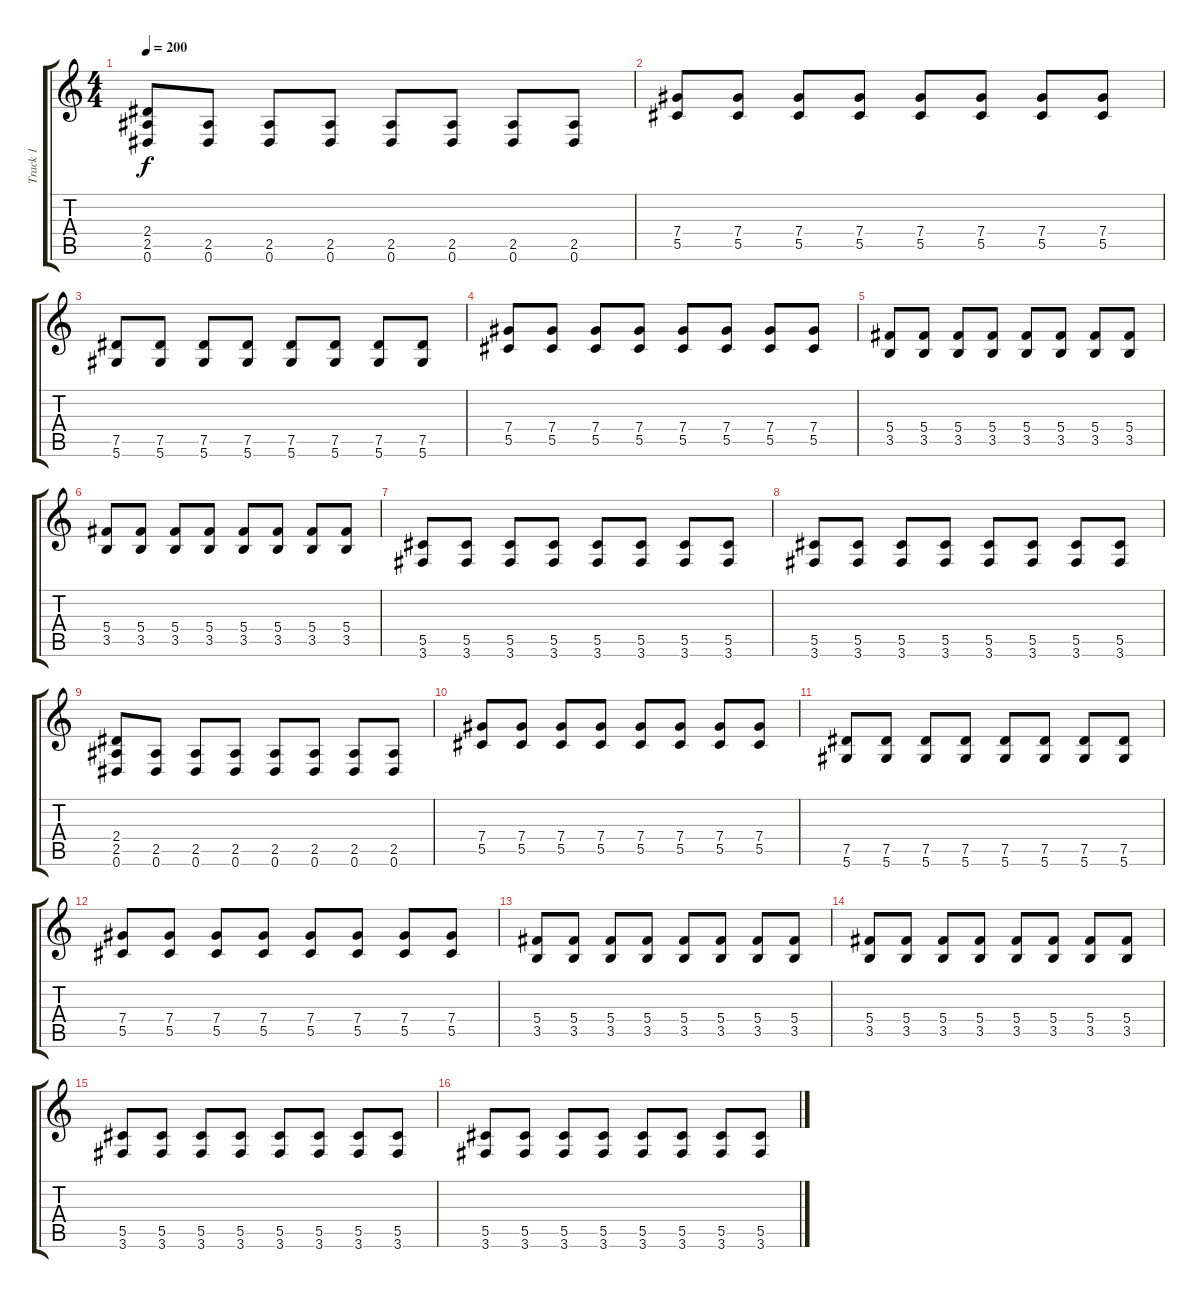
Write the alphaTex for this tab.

\track ("Track 1" "Track 1") {instrument distortionguitar}
\staff {score tabs}
\tuning (Eb4 Bb3 Gb3 Db3 Ab2 Eb2) {hide}
\ts (4 4)
\tempo 200
\clef g2
\ks c
(2.4 2.5 0.6).8{dy f} (2.5 0.6).8 (2.5 0.6).8 (2.5 0.6).8 (2.5 0.6).8 (2.5 0.6).8 (2.5 0.6).8 (2.5 0.6).8 |
(7.4 5.5).8 (7.4 5.5).8 (7.4 5.5).8 (7.4 5.5).8 (7.4 5.5).8 (7.4 5.5).8 (7.4 5.5).8 (7.4 5.5).8 |
(7.5 5.6).8 (7.5 5.6).8 (7.5 5.6).8 (7.5 5.6).8 (7.5 5.6).8 (7.5 5.6).8 (7.5 5.6).8 (7.5 5.6).8 |
(7.4 5.5).8 (7.4 5.5).8 (7.4 5.5).8 (7.4 5.5).8 (7.4 5.5).8 (7.4 5.5).8 (7.4 5.5).8 (7.4 5.5).8 |
(5.4 3.5).8 (5.4 3.5).8 (5.4 3.5).8 (5.4 3.5).8 (5.4 3.5).8 (5.4 3.5).8 (5.4 3.5).8 (5.4 3.5).8 |
(5.4 3.5).8 (5.4 3.5).8 (5.4 3.5).8 (5.4 3.5).8 (5.4 3.5).8 (5.4 3.5).8 (5.4 3.5).8 (5.4 3.5).8 |
(5.5 3.6).8 (5.5 3.6).8 (5.5 3.6).8 (5.5 3.6).8 (5.5 3.6).8 (5.5 3.6).8 (5.5 3.6).8 (5.5 3.6).8 |
(5.5 3.6).8 (5.5 3.6).8 (5.5 3.6).8 (5.5 3.6).8 (5.5 3.6).8 (5.5 3.6).8 (5.5 3.6).8 (5.5 3.6).8 |
(2.4 2.5 0.6).8 (2.5 0.6).8 (2.5 0.6).8 (2.5 0.6).8 (2.5 0.6).8 (2.5 0.6).8 (2.5 0.6).8 (2.5 0.6).8 |
(7.4 5.5).8 (7.4 5.5).8 (7.4 5.5).8 (7.4 5.5).8 (7.4 5.5).8 (7.4 5.5).8 (7.4 5.5).8 (7.4 5.5).8 |
(7.5 5.6).8 (7.5 5.6).8 (7.5 5.6).8 (7.5 5.6).8 (7.5 5.6).8 (7.5 5.6).8 (7.5 5.6).8 (7.5 5.6).8 |
(7.4 5.5).8 (7.4 5.5).8 (7.4 5.5).8 (7.4 5.5).8 (7.4 5.5).8 (7.4 5.5).8 (7.4 5.5).8 (7.4 5.5).8 |
(5.4 3.5).8 (5.4 3.5).8 (5.4 3.5).8 (5.4 3.5).8 (5.4 3.5).8 (5.4 3.5).8 (5.4 3.5).8 (5.4 3.5).8 |
(5.4 3.5).8 (5.4 3.5).8 (5.4 3.5).8 (5.4 3.5).8 (5.4 3.5).8 (5.4 3.5).8 (5.4 3.5).8 (5.4 3.5).8 |
(5.5 3.6).8 (5.5 3.6).8 (5.5 3.6).8 (5.5 3.6).8 (5.5 3.6).8 (5.5 3.6).8 (5.5 3.6).8 (5.5 3.6).8 |
(5.5 3.6).8 (5.5 3.6).8 (5.5 3.6).8 (5.5 3.6).8 (5.5 3.6).8 (5.5 3.6).8 (5.5 3.6).8 (5.5 3.6).8
